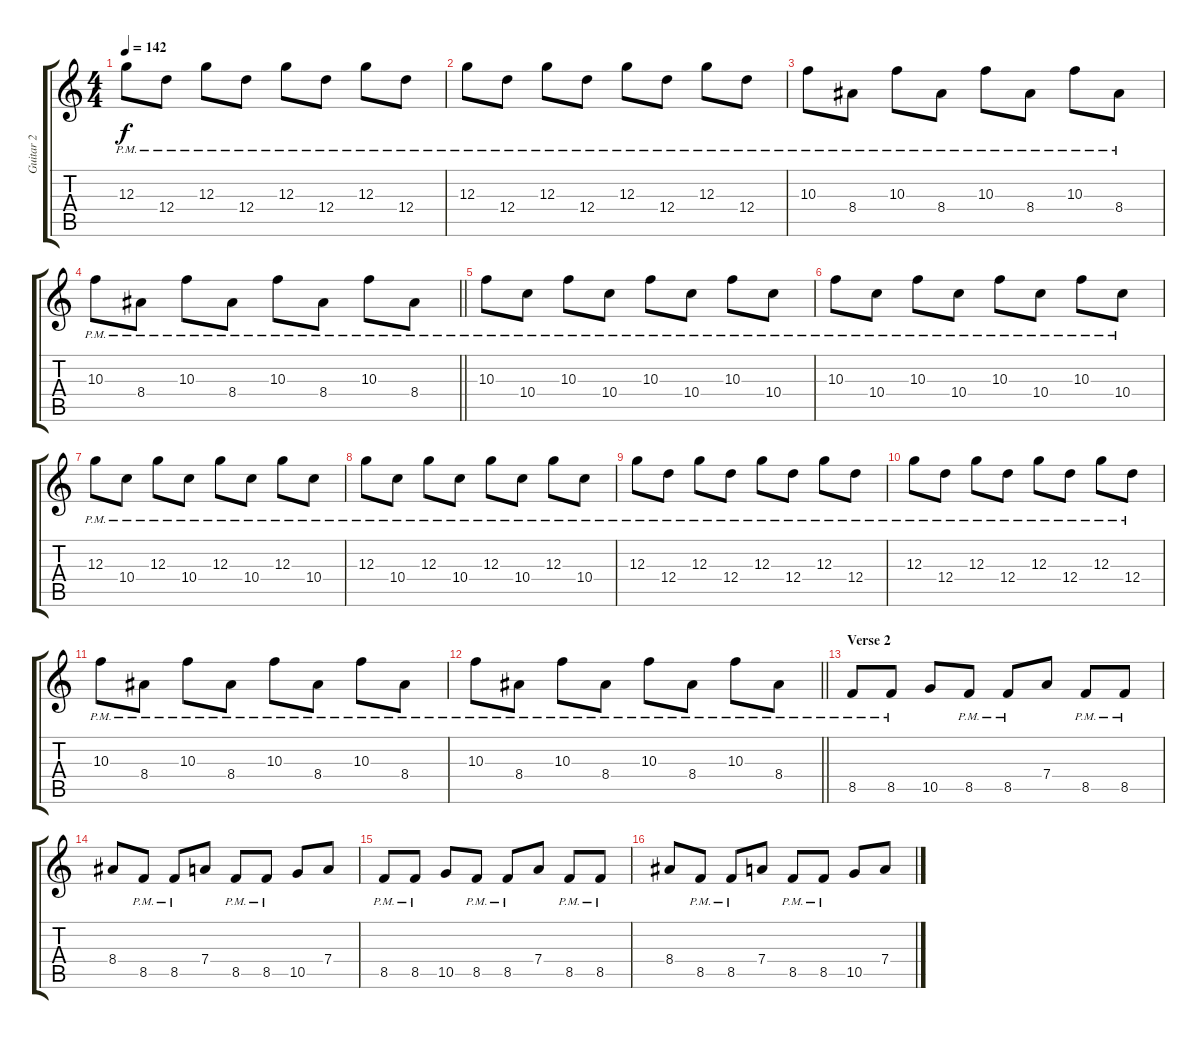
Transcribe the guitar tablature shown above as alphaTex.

\track ("Guitar 2" "Guitar 2") {instrument electricguitarmuted}
\staff {score tabs}
\tuning (E4 B3 G3 D3 A2 E2) {hide}
\ts (4 4)
\tempo 142
\clef g2
\ks c
12.3{pm}.8{dy f} 12.4{pm}.8 12.3{pm}.8 12.4{pm}.8 12.3{pm}.8 12.4{pm}.8 12.3{pm}.8 12.4{pm}.8 |
12.3{pm}.8 12.4{pm}.8 12.3{pm}.8 12.4{pm}.8 12.3{pm}.8 12.4{pm}.8 12.3{pm}.8 12.4{pm}.8 |
10.3{pm}.8 8.4{pm}.8 10.3{pm}.8 8.4{pm}.8 10.3{pm}.8 8.4{pm}.8 10.3{pm}.8 8.4{pm}.8 |
\barLineRight lightlight
10.3{pm}.8 8.4{pm}.8 10.3{pm}.8 8.4{pm}.8 10.3{pm}.8 8.4{pm}.8 10.3{pm}.8 8.4{pm}.8 |
10.3{pm}.8{volume 12} 10.4{pm}.8 10.3{pm}.8 10.4{pm}.8 10.3{pm}.8 10.4{pm}.8 10.3{pm}.8 10.4{pm}.8 |
10.3{pm}.8 10.4{pm}.8 10.3{pm}.8 10.4{pm}.8 10.3{pm}.8 10.4{pm}.8 10.3{pm}.8 10.4{pm}.8 |
12.3{pm}.8 10.4{pm}.8 12.3{pm}.8 10.4{pm}.8 12.3{pm}.8 10.4{pm}.8 12.3{pm}.8 10.4{pm}.8 |
12.3{pm}.8 10.4{pm}.8 12.3{pm}.8 10.4{pm}.8 12.3{pm}.8 10.4{pm}.8 12.3{pm}.8 10.4{pm}.8 |
12.3{pm}.8 12.4{pm}.8 12.3{pm}.8 12.4{pm}.8 12.3{pm}.8 12.4{pm}.8 12.3{pm}.8 12.4{pm}.8 |
12.3{pm}.8 12.4{pm}.8 12.3{pm}.8 12.4{pm}.8 12.3{pm}.8 12.4{pm}.8 12.3{pm}.8 12.4{pm}.8 |
10.3{pm}.8 8.4{pm}.8 10.3{pm}.8 8.4{pm}.8 10.3{pm}.8 8.4{pm}.8 10.3{pm}.8 8.4{pm}.8 |
\barLineRight lightlight
10.3{pm}.8 8.4{pm}.8 10.3{pm}.8 8.4{pm}.8 10.3{pm}.8 8.4{pm}.8 10.3{pm}.8 8.4{pm}.8 |
\section ("" "Verse 2")
8.5{pm}.8 8.5{pm}.8 10.5.8 8.5{pm}.8 8.5{pm}.8 7.4.8 8.5{pm}.8 8.5{pm}.8 |
8.4.8 8.5{pm}.8 8.5{pm}.8 7.4.8 8.5{pm}.8 8.5{pm}.8 10.5.8 7.4.8 |
8.5{pm}.8 8.5{pm}.8 10.5.8 8.5{pm}.8 8.5{pm}.8 7.4.8 8.5{pm}.8 8.5{pm}.8 |
8.4.8 8.5{pm}.8 8.5{pm}.8 7.4.8 8.5{pm}.8 8.5{pm}.8 10.5.8 7.4.8
